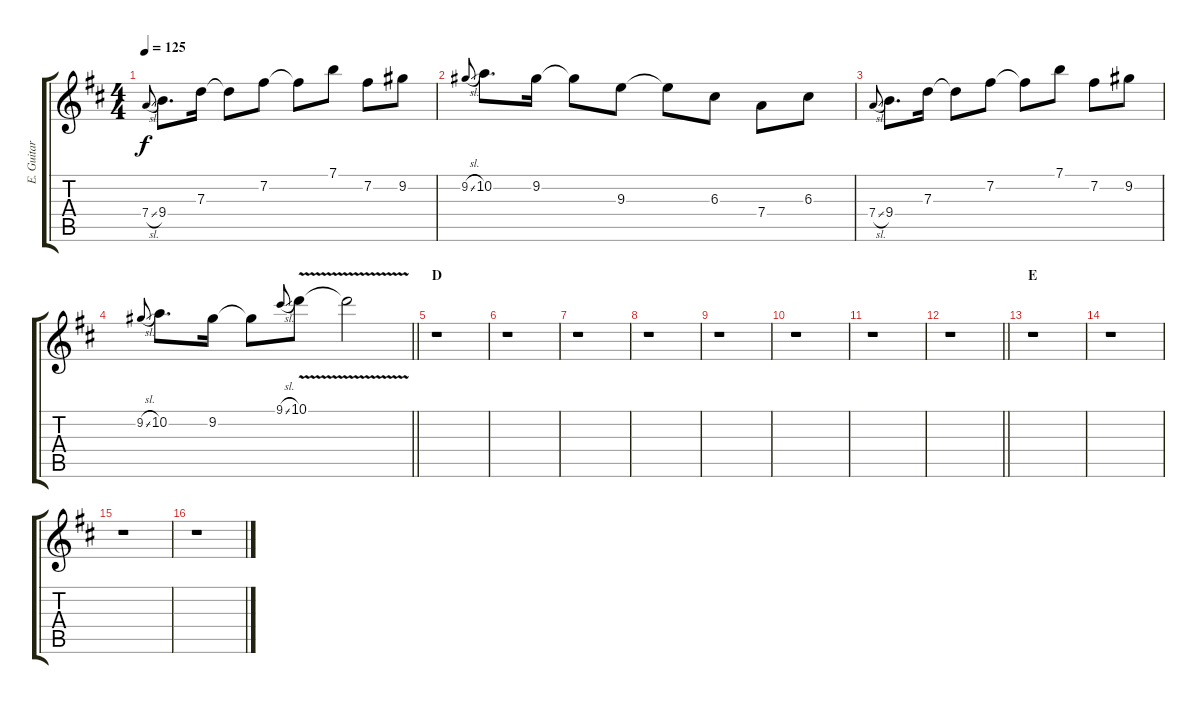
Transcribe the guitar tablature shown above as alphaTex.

\track ("E. Guitar III" "E. Guitar ") {instrument overdrivenguitar}
\staff {score tabs}
\tuning (E4 B3 G3 D3 A2 E2) {hide}
\ts (4 4)
\tempo 125
\clef g2
\ks d
7.4{sl}.8{gr onbeat dy f} 9.4.8{d} 7.3.16 7.3{t}.8 7.2.8 7.2{t}.8 7.1.8 7.2.8 9.2.8 |
9.2{sl}.8{gr onbeat} 10.2.8{d} 9.2.16 9.2{t}.8 9.3.8 9.3{t}.8 6.3.8 7.4.8 6.3.8 |
7.4{sl}.8{gr onbeat} 9.4.8{d} 7.3.16 7.3{t}.8 7.2.8 7.2{t}.8 7.1.8 7.2.8 9.2.8 |
\barLineRight lightlight
9.2{sl}.8{gr onbeat} 10.2.8{d} 9.2.16 9.2{t}.8 9.1{sl}.8{gr onbeat} 10.1{v}.8 10.1{t}.2 |
\section ("" "D")
r.1 |
r.1 |
r.1 |
r.1 |
r.1 |
r.1 |
r.1 |
\barLineRight lightlight
r.1 |
\section ("" "E")
r.1 |
r.1 |
r.1 |
r.1
